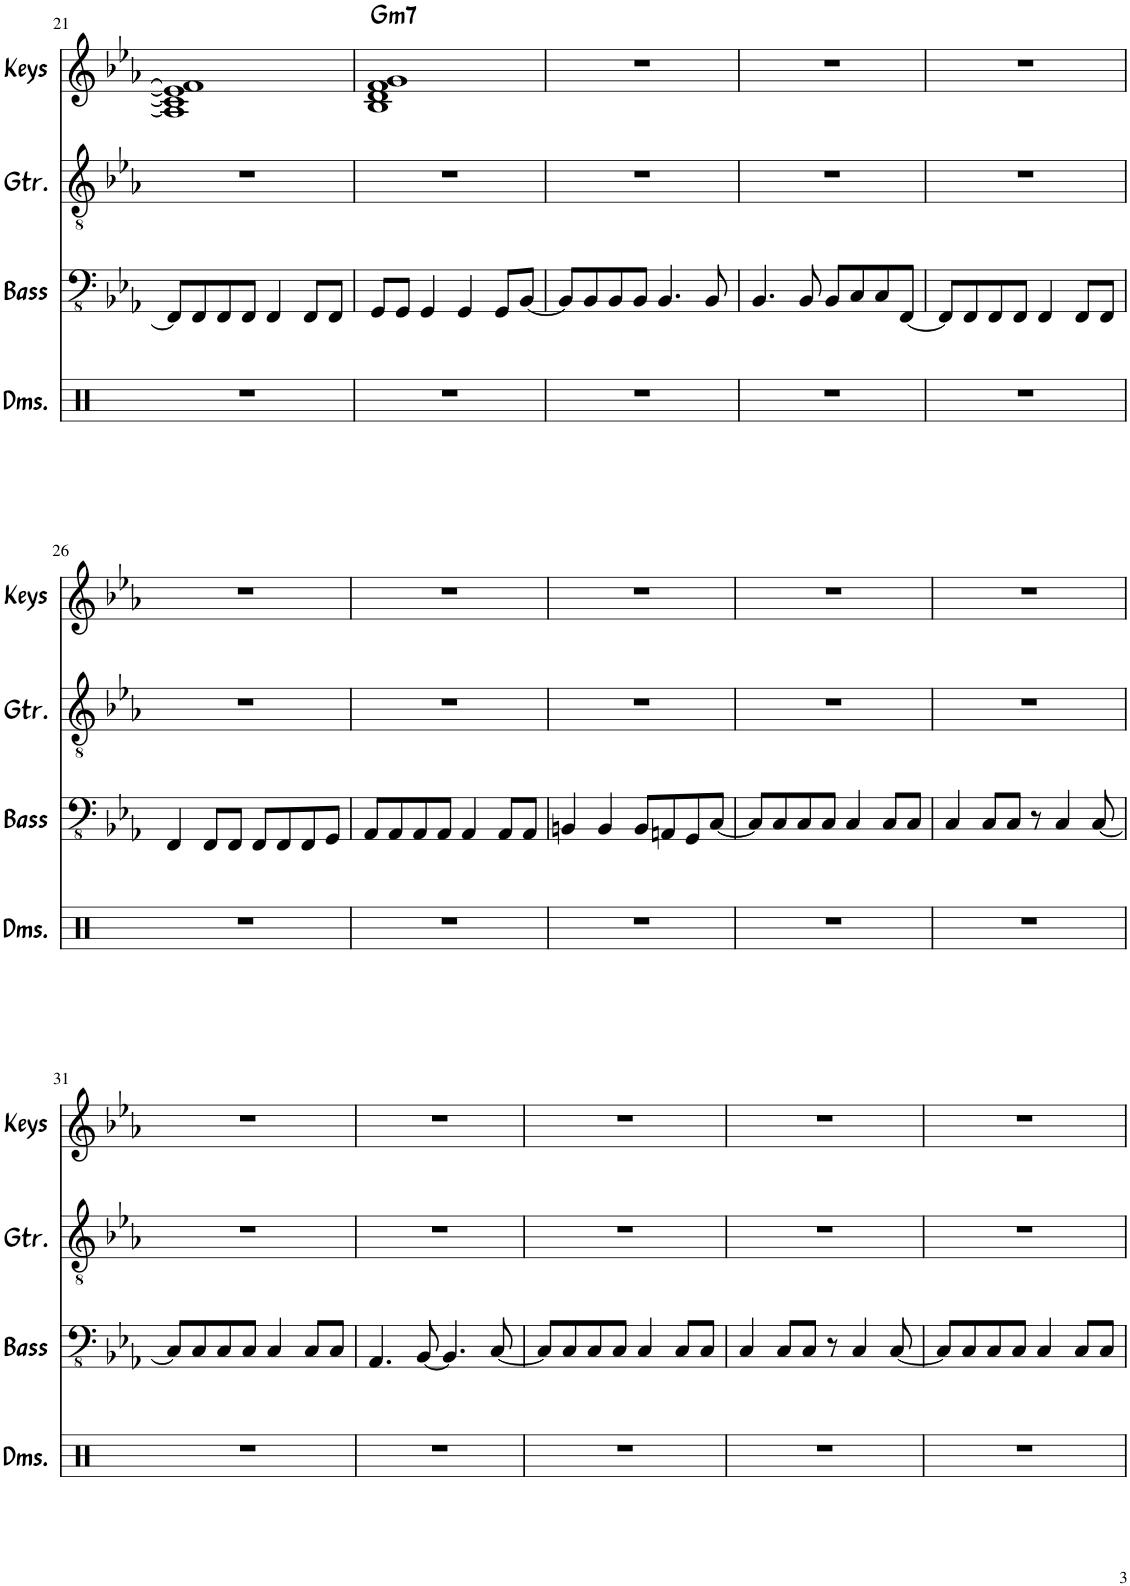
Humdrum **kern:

**kern	**kern	**kern	**kern	**harte
*part4	*part3	*part2	*part1	*part1
*staff4	*staff3	*staff2	*staff1	*
*I"Drums	*I"Bass Guitar	*I"Guitar	*I"Keyboards	*
*I'Dms.	*I'Bass	*I'Gtr.	*I'Keys	*
!!LO:PB:g=z
*clefX	*clefFv4	*clefGv2	*clefG2	*
*k[]	*k[b-e-a-]	*k[b-e-a-]	*k[b-e-a-]	*
*M4/4	*M4/4	*M4/4	*M4/4	*
=21	=21	=21	=21	=21
1r	8FFF/L]	1r	1A-] 1c] 1e-] 1f]	.
.	8FFF/	.	.	.
.	8FFF/	.	.	.
.	8FFF/J	.	.	.
.	4FFF/	.	.	.
.	8FFF/L	.	.	.
.	8FFF/J	.	.	.
=22	=22	=22	=22	=22
!	!	!	!	!LO:H:kt=m7
1r	8GGG/L	1r	1B- 1d 1f 1g	G:min7
.	8GGG/J	.	.	.
.	4GGG/	.	.	.
.	4GGG/	.	.	.
.	8GGG/L	.	.	.
.	[8BBB-/J	.	.	.
=23	=23	=23	=23	=23
1r	8BBB-/L]	1r	1r	.
.	8BBB-/	.	.	.
.	8BBB-/	.	.	.
.	8BBB-/J	.	.	.
.	4.BBB-/	.	.	.
.	8BBB-/	.	.	.
=24	=24	=24	=24	=24
1r	4.BBB-/	1r	1r	.
.	8BBB-/	.	.	.
.	8BBB-/L	.	.	.
.	8CC/	.	.	.
.	8CC/	.	.	.
.	[8FFF/J	.	.	.
=25	=25	=25	=25	=25
1r	8FFF/L]	1r	1r	.
.	8FFF/	.	.	.
.	8FFF/	.	.	.
.	8FFF/J	.	.	.
.	4FFF/	.	.	.
.	8FFF/L	.	.	.
.	8FFF/J	.	.	.
!!LO:LB:g=z
=26	=26	=26	=26	=26
1r	4FFF/	1r	1r	.
.	8FFF/L	.	.	.
.	8FFF/J	.	.	.
.	8FFF/L	.	.	.
.	8FFF/	.	.	.
.	8FFF/	.	.	.
.	8GGG/J	.	.	.
=27	=27	=27	=27	=27
1r	8AAA-/L	1r	1r	.
.	8AAA-/	.	.	.
.	8AAA-/	.	.	.
.	8AAA-/J	.	.	.
.	4AAA-/	.	.	.
.	8AAA-/L	.	.	.
.	8AAA-/J	.	.	.
=28	=28	=28	=28	=28
1r	4BBBn/	1r	1r	.
.	4BBB/	.	.	.
.	8BBB/L	.	.	.
.	8AAAn/	.	.	.
.	8GGG/	.	.	.
.	[8CC/J	.	.	.
=29	=29	=29	=29	=29
1r	8CC/L]	1r	1r	.
.	8CC/	.	.	.
.	8CC/	.	.	.
.	8CC/J	.	.	.
.	4CC/	.	.	.
.	8CC/L	.	.	.
.	8CC/J	.	.	.
=30	=30	=30	=30	=30
1r	4CC/	1r	1r	.
.	8CC/L	.	.	.
.	8CC/J	.	.	.
.	8r	.	.	.
.	4CC/	.	.	.
.	[8CC/	.	.	.
!!LO:LB:g=z
=31	=31	=31	=31	=31
1r	8CC/L]	1r	1r	.
.	8CC/	.	.	.
.	8CC/	.	.	.
.	8CC/J	.	.	.
.	4CC/	.	.	.
.	8CC/L	.	.	.
.	8CC/J	.	.	.
=32	=32	=32	=32	=32
1r	4.AAA-/	1r	1r	.
.	[8BBB-/	.	.	.
.	4.BBB-/]	.	.	.
.	[8CC/	.	.	.
=33	=33	=33	=33	=33
1r	8CC/L]	1r	1r	.
.	8CC/	.	.	.
.	8CC/	.	.	.
.	8CC/J	.	.	.
.	4CC/	.	.	.
.	8CC/L	.	.	.
.	8CC/J	.	.	.
=34	=34	=34	=34	=34
1r	4CC/	1r	1r	.
.	8CC/L	.	.	.
.	8CC/J	.	.	.
.	8r	.	.	.
.	4CC/	.	.	.
.	[8CC/	.	.	.
=35	=35	=35	=35	=35
1r	8CC/L]	1r	1r	.
.	8CC/	.	.	.
.	8CC/	.	.	.
.	8CC/J	.	.	.
.	4CC/	.	.	.
.	8CC/L	.	.	.
.	8CC/J	.	.	.
=	=	=	=	=
*-	*-	*-	*-	*-
